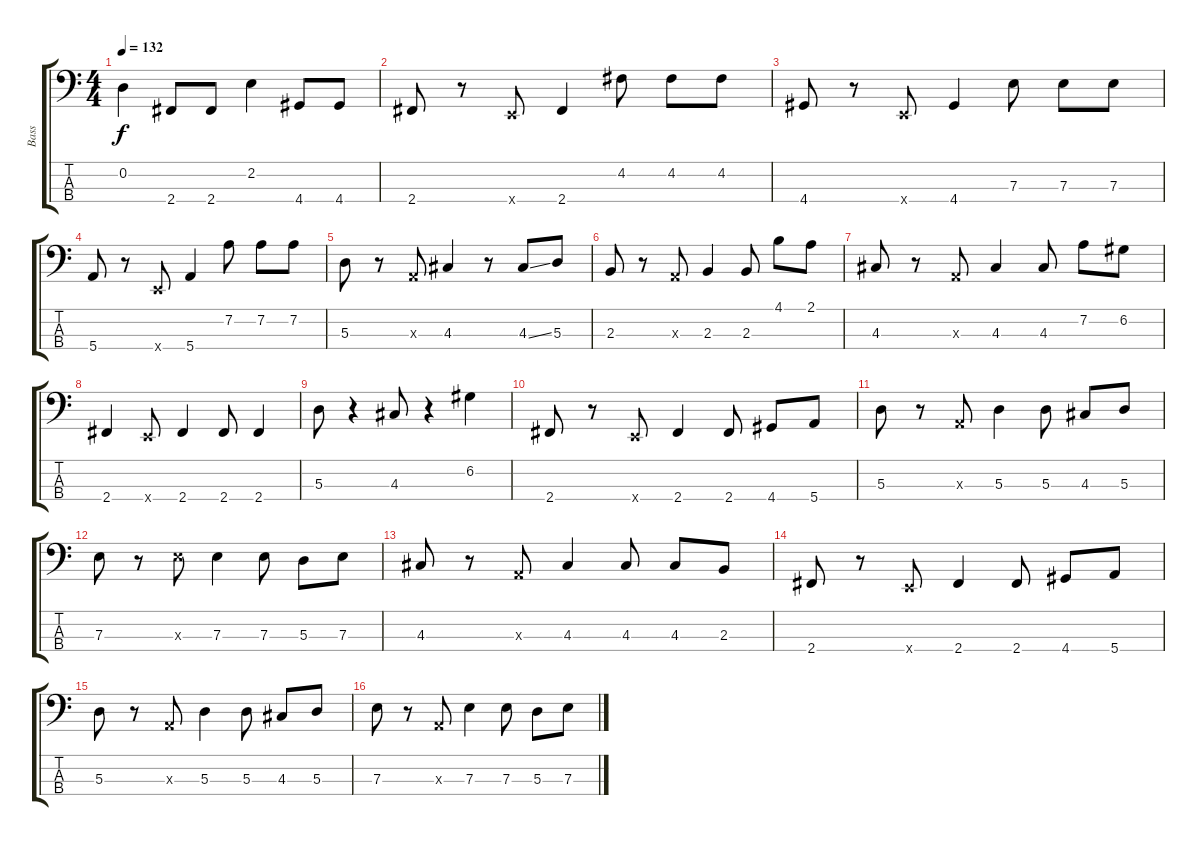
\track ("Bass" "Bass") {instrument electricbassfinger}
\staff {score tabs}
\tuning (G2 D2 A1 E1) {hide}
\ts (4 4)
\tempo 132
\clef f4
\ks c
0.2.4{dy f} 2.4.8 2.4.8 2.2.4 4.4.8 4.4.8 |
2.4.8 r.8 0.4{x}.8 2.4.4 4.2.8 4.2.8 4.2.8 |
4.4.8 r.8 0.4{x}.8 4.4.4 7.3.8 7.3.8 7.3.8 |
5.4.8 r.8 0.4{x}.8 5.4.4 7.2.8 7.2.8 7.2.8 |
5.3.8 r.8 0.3{x}.8 4.3.4 r.8 4.3{ss}.8 5.3.8 |
2.3.8 r.8 0.3{x}.8 2.3.4 2.3.8 4.1.8 2.1.8 |
4.3.8 r.8 0.3{x}.8 4.3.4 4.3.8 7.2.8 6.2.8 |
2.4.4 0.4{x}.8 2.4.4 2.4.8 2.4.4 |
5.3.8 r.4 4.3.8 r.4 6.2.4 |
2.4.8 r.8 0.4{x}.8 2.4.4 2.4.8 4.4.8 5.4.8 |
5.3.8 r.8 0.3{x}.8 5.3.4 5.3.8 4.3.8 5.3.8 |
7.3.8 r.8 7.3{x}.8 7.3.4 7.3.8 5.3.8 7.3.8 |
4.3.8 r.8 0.3{x}.8 4.3.4 4.3.8 4.3.8 2.3.8 |
2.4.8 r.8 0.4{x}.8 2.4.4 2.4.8 4.4.8 5.4.8 |
5.3.8 r.8 0.3{x}.8 5.3.4 5.3.8 4.3.8 5.3.8 |
7.3.8 r.8 0.3{x}.8 7.3.4 7.3.8 5.3.8 7.3.8
